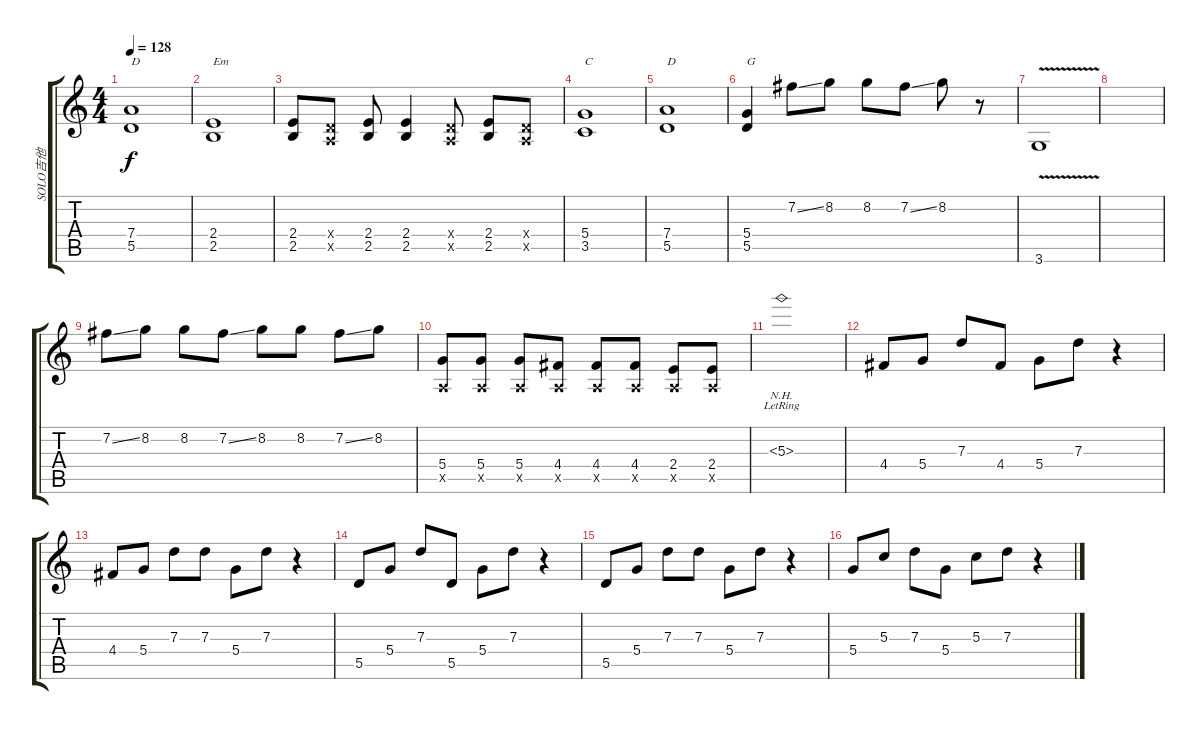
\track ("SOLO吉他" "SOLO吉他") {instrument distortionguitar}
\staff {score tabs}
\tuning (E4 B3 G3 D3 A2 E2) {hide}
\ts (4 4)
\tempo 128
\clef g2
\ks c
(7.4 5.5).1{txt "D" dy f} |
(2.4 2.5).1{txt "Em"} |
(2.4 2.5).8 (0.4{x} 0.5{x}).8 (2.4 2.5).8 (2.4 2.5).4 (0.4{x} 0.5{x}).8 (2.4 2.5).8 (0.4{x} 0.5{x}).8 |
(5.4 3.5).1{txt "C"} |
(7.4 5.5).1{txt "D"} |
(5.4 5.5).4{txt "G"} 7.2{ss}.8{volume 14 balance 8} 8.2.8 8.2.8 7.2{ss}.8 8.2.8 r.8 |
3.6{v}.1 |
|
7.2{ss}.8{balance 13} 8.2.8 8.2.8 7.2{ss}.8 8.2.8 8.2.8 7.2{ss}.8 8.2.8 |
(5.4 0.5{x}).8 (5.4 0.5{x}).8 (5.4 0.5{x}).8 (4.4 0.5{x}).8 (4.4 0.5{x}).8 (4.4 0.5{x}).8 (2.4 0.5{x}).8 (2.4 0.5{x}).8 |
5.3{nh lr}.1 |
4.4.8{volume 11 balance 8} 5.4.8 7.3.8 4.4.8 5.4.8 7.3.8 r.4 |
4.4.8 5.4.8 7.3.8 7.3.8 5.4.8 7.3.8 r.4 |
5.5.8 5.4.8 7.3.8 5.5.8 5.4.8 7.3.8 r.4 |
5.5.8 5.4.8 7.3.8 7.3.8 5.4.8 7.3.8 r.4 |
5.4.8 5.3.8 7.3.8 5.4.8 5.3.8 7.3.8 r.4
